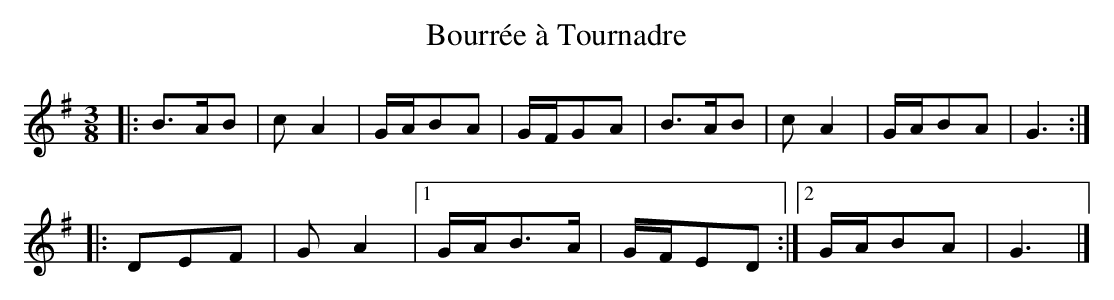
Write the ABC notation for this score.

X:1
T: Bourr\'ee \`a Tournadre
M: 3/8
L: 1/8
K: G
|:\
B>AB | cA2 | G/A/BA | G/F/GA |\
B>AB | cA2 | G/A/BA | G3 :|
|:\
DEF | GA2 |1 G/A/B>A | G/F/ED :|2 G/A/BA | G3 |]
